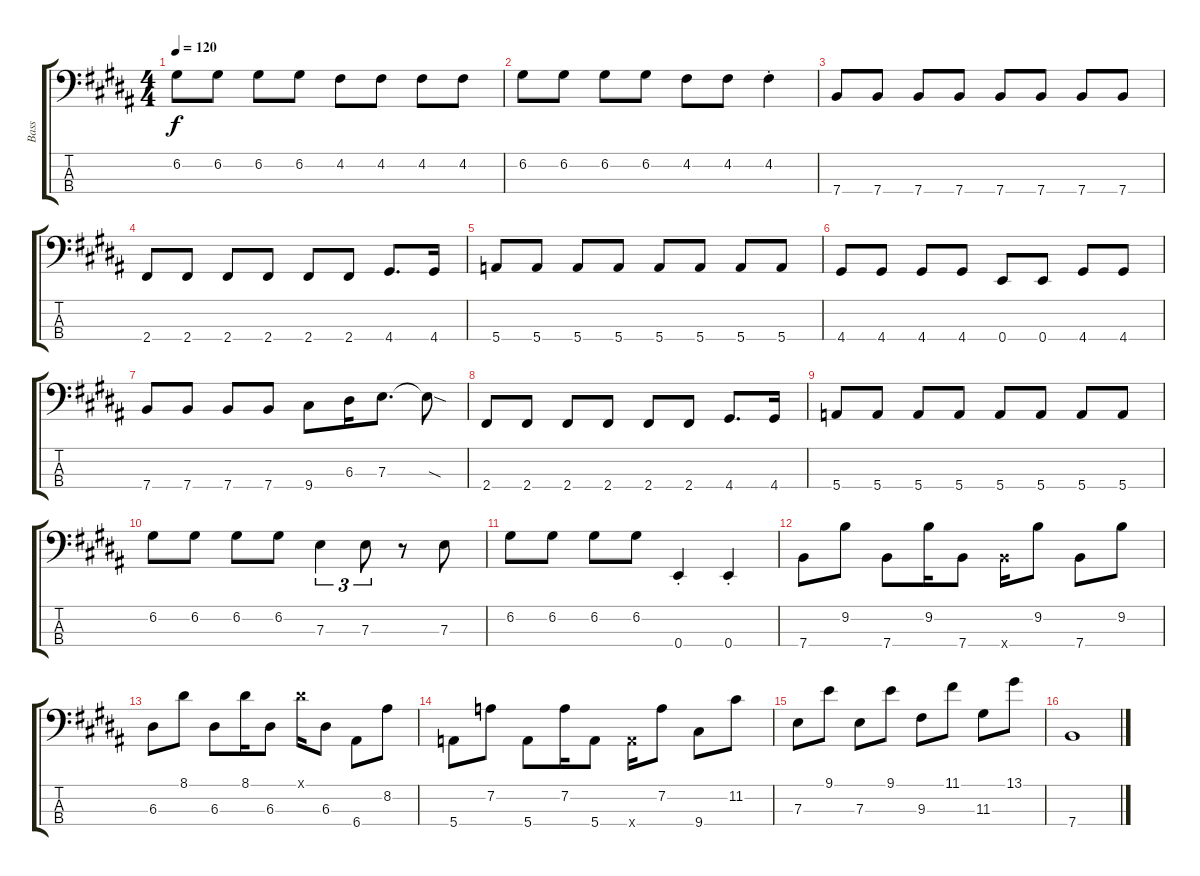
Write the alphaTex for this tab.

\track ("Bass" "Bass") {instrument electricbassfinger}
\staff {score tabs}
\tuning (G2 D2 A1 E1) {hide}
\ts (4 4)
\tempo 120
\clef f4
\ks g#minor
6.2.8{dy f} 6.2.8 6.2.8 6.2.8 4.2.8 4.2.8 4.2.8 4.2.8 |
6.2.8 6.2.8 6.2.8 6.2.8 4.2.8 4.2.8 4.2{st}.4 |
\ks b
7.4.8 7.4.8 7.4.8 7.4.8 7.4.8 7.4.8 7.4.8 7.4.8 |
\ks g#minor
2.4.8 2.4.8 2.4.8 2.4.8 2.4.8 2.4.8 4.4.8{d} 4.4.16 |
5.4.8 5.4.8 5.4.8 5.4.8 5.4.8 5.4.8 5.4.8 5.4.8 |
4.4.8 4.4.8 4.4.8 4.4.8 0.4.8 0.4.8 4.4.8 4.4.8 |
\ks b
7.4.8 7.4.8 7.4.8 7.4.8 9.4.8 6.3.16 7.3.8{d} 7.3{sod t}.8 |
\ks g#minor
2.4.8 2.4.8 2.4.8 2.4.8 2.4.8 2.4.8 4.4.8{d} 4.4.16 |
5.4.8 5.4.8 5.4.8 5.4.8 5.4.8 5.4.8 5.4.8 5.4.8 |
6.2.8 6.2.8 6.2.8 6.2.8 7.3.4{tu (3 2)} 7.3.8{tu (3 2)} r.8 7.3.8 |
6.2.8 6.2.8 6.2.8 6.2.8 0.4{st}.4 0.4{st}.4 |
\ks b
7.4.8 9.2.8 7.4.8 9.2.16 7.4.8 7.4{x}.16 9.2.8 7.4.8 9.2.8 |
\ks g#minor
6.3.8 8.1.8 6.3.8 8.1.16 6.3.8 8.1{x}.16 6.3.8 6.4.8 8.2.8 |
5.4.8 7.2.8 5.4.8 7.2.16 5.4.8 5.4{x}.16 7.2.8 9.4.8 11.2.8 |
7.3.8 9.1.8 7.3.8 9.1.8 9.3.8 11.1.8 11.3.8 13.1.8 |
\ks b
7.4.1
